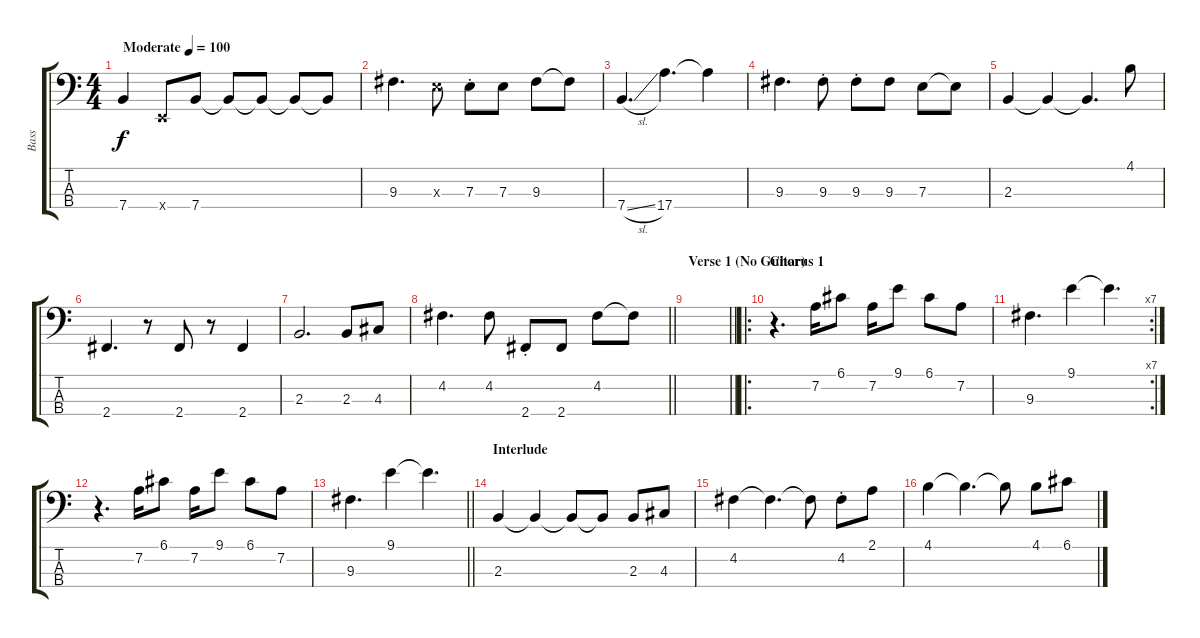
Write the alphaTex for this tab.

\track ("Bass" "Bass") {instrument electricbasspick}
\staff {score tabs}
\tuning (G2 D2 A1 E1) {hide}
\ts (4 4)
\tempo (100 "Moderate")
\clef f4
\ks c
7.4.4{dy f instrument electricbasspick} 0.4{x}.8 7.4.8 7.4{t}.8 7.4{t}.8 7.4{t}.8 7.4{t}.8 |
9.3.4{d} 7.3{x}.8 7.3{st}.8 7.3.8 9.3.8 9.3{t}.8 |
7.4{sl}.4{d} 17.4.4{d} 17.4{t}.4 |
9.3.4{d} 9.3{st}.8 9.3{st}.8 9.3.8 7.3.8 7.3{t}.8 |
2.3.4 2.3{t}.4 2.3{t}.4{d} 4.1.8 |
2.4.4{d} r.8 2.4.8 r.8 2.4.4 |
2.3.2{d} 2.3.8 4.3.8 |
\barLineRight lightlight
4.2.4{d} 4.2.8 2.4{st}.8 2.4.8 4.2.8 4.2{t}.8 |
\section ("" "Verse 1 (No Guitar)")
\barLineRight lightlight
|
\ro
\section ("" "Chorus 1")
r.4{d} 7.2.16 6.1.8 7.2.16 9.1.8 6.1.8 7.2.8 |
\rc 7
9.3.4{d} 9.1.4 9.1{t}.4{d} |
r.4{d} 7.2.16 6.1.8 7.2.16 9.1.8 6.1.8 7.2.8 |
\barLineRight lightlight
9.3.4{d} 9.1.4 9.1{t}.4{d} |
\section ("" "Interlude")
2.3.4 2.3{t}.4 2.3{t}.8 2.3{t}.8 2.3.8 4.3.8 |
4.2.4 4.2{t}.4{d} 4.2{t}.8 4.2{st}.8 2.1.8 |
4.1.4 4.1{t}.4{d} 4.1{t}.8 4.1.8 6.1.8
